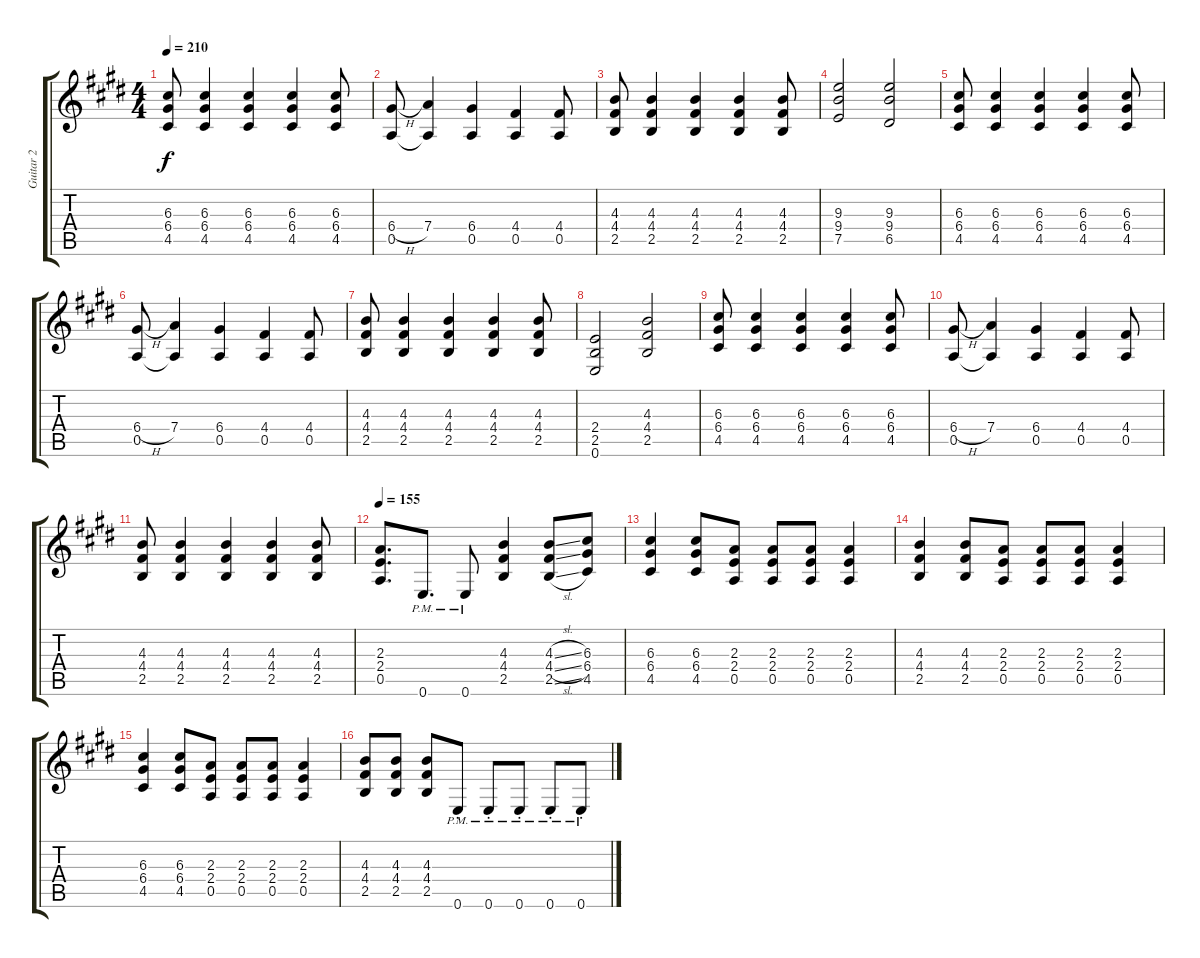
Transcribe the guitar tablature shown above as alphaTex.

\track ("Guitar 2" "Guitar 2") {instrument overdrivenguitar}
\staff {score tabs}
\tuning (E4 B3 G3 D3 A2 E2) {hide}
\ts (4 4)
\tempo 210
\clef g2
\ks e
(6.3 6.4 4.5).8{dy f} (6.3 6.4 4.5).4 (6.3 6.4 4.5).4 (6.3 6.4 4.5).4 (6.3 6.4 4.5).8 |
(6.4{h} 0.5).8 (7.4 0.5{t}).4 (6.4 0.5).4 (4.4 0.5).4 (4.4 0.5).8 |
(4.3 4.4 2.5).8 (4.3 4.4 2.5).4 (4.3 4.4 2.5).4 (4.3 4.4 2.5).4 (4.3 4.4 2.5).8 |
(9.3 9.4 7.5).2 (9.3 9.4 6.5).2 |
(6.3 6.4 4.5).8 (6.3 6.4 4.5).4 (6.3 6.4 4.5).4 (6.3 6.4 4.5).4 (6.3 6.4 4.5).8 |
(6.4{h} 0.5).8 (7.4 0.5{t}).4 (6.4 0.5).4 (4.4 0.5).4 (4.4 0.5).8 |
(4.3 4.4 2.5).8 (4.3 4.4 2.5).4 (4.3 4.4 2.5).4 (4.3 4.4 2.5).4 (4.3 4.4 2.5).8 |
(2.4 2.5 0.6).2 (4.3 4.4 2.5).2 |
(6.3 6.4 4.5).8 (6.3 6.4 4.5).4 (6.3 6.4 4.5).4 (6.3 6.4 4.5).4 (6.3 6.4 4.5).8 |
(6.4{h} 0.5).8 (7.4 0.5{t}).4 (6.4 0.5).4 (4.4 0.5).4 (4.4 0.5).8 |
(4.3 4.4 2.5).8 (4.3 4.4 2.5).4 (4.3 4.4 2.5).4 (4.3 4.4 2.5).4 (4.3 4.4 2.5).8 |
\tempo 155
(2.3 2.4 0.5).8{d} 0.6{pm}.8{d} 0.6{pm}.8 (4.3 4.4 2.5).4 (4.3{sl} 4.4{sl} 2.5{sl}).8 (6.3 6.4 4.5).8 |
(6.3 6.4 4.5).4 (6.3 6.4 4.5).8 (2.3 2.4 0.5).8 (2.3 2.4 0.5).8 (2.3 2.4 0.5).8 (2.3 2.4 0.5).4 |
(4.3 4.4 2.5).4 (4.3 4.4 2.5).8 (2.3 2.4 0.5).8 (2.3 2.4 0.5).8 (2.3 2.4 0.5).8 (2.3 2.4 0.5).4 |
(6.3 6.4 4.5).4 (6.3 6.4 4.5).8 (2.3 2.4 0.5).8 (2.3 2.4 0.5).8 (2.3 2.4 0.5).8 (2.3 2.4 0.5).4 |
(4.3 4.4 2.5).8 (4.3 4.4 2.5).8 (4.3 4.4 2.5).8 0.6{pm st}.8 0.6{pm st}.8 0.6{pm st}.8 0.6{pm st}.8 0.6{pm st}.8
